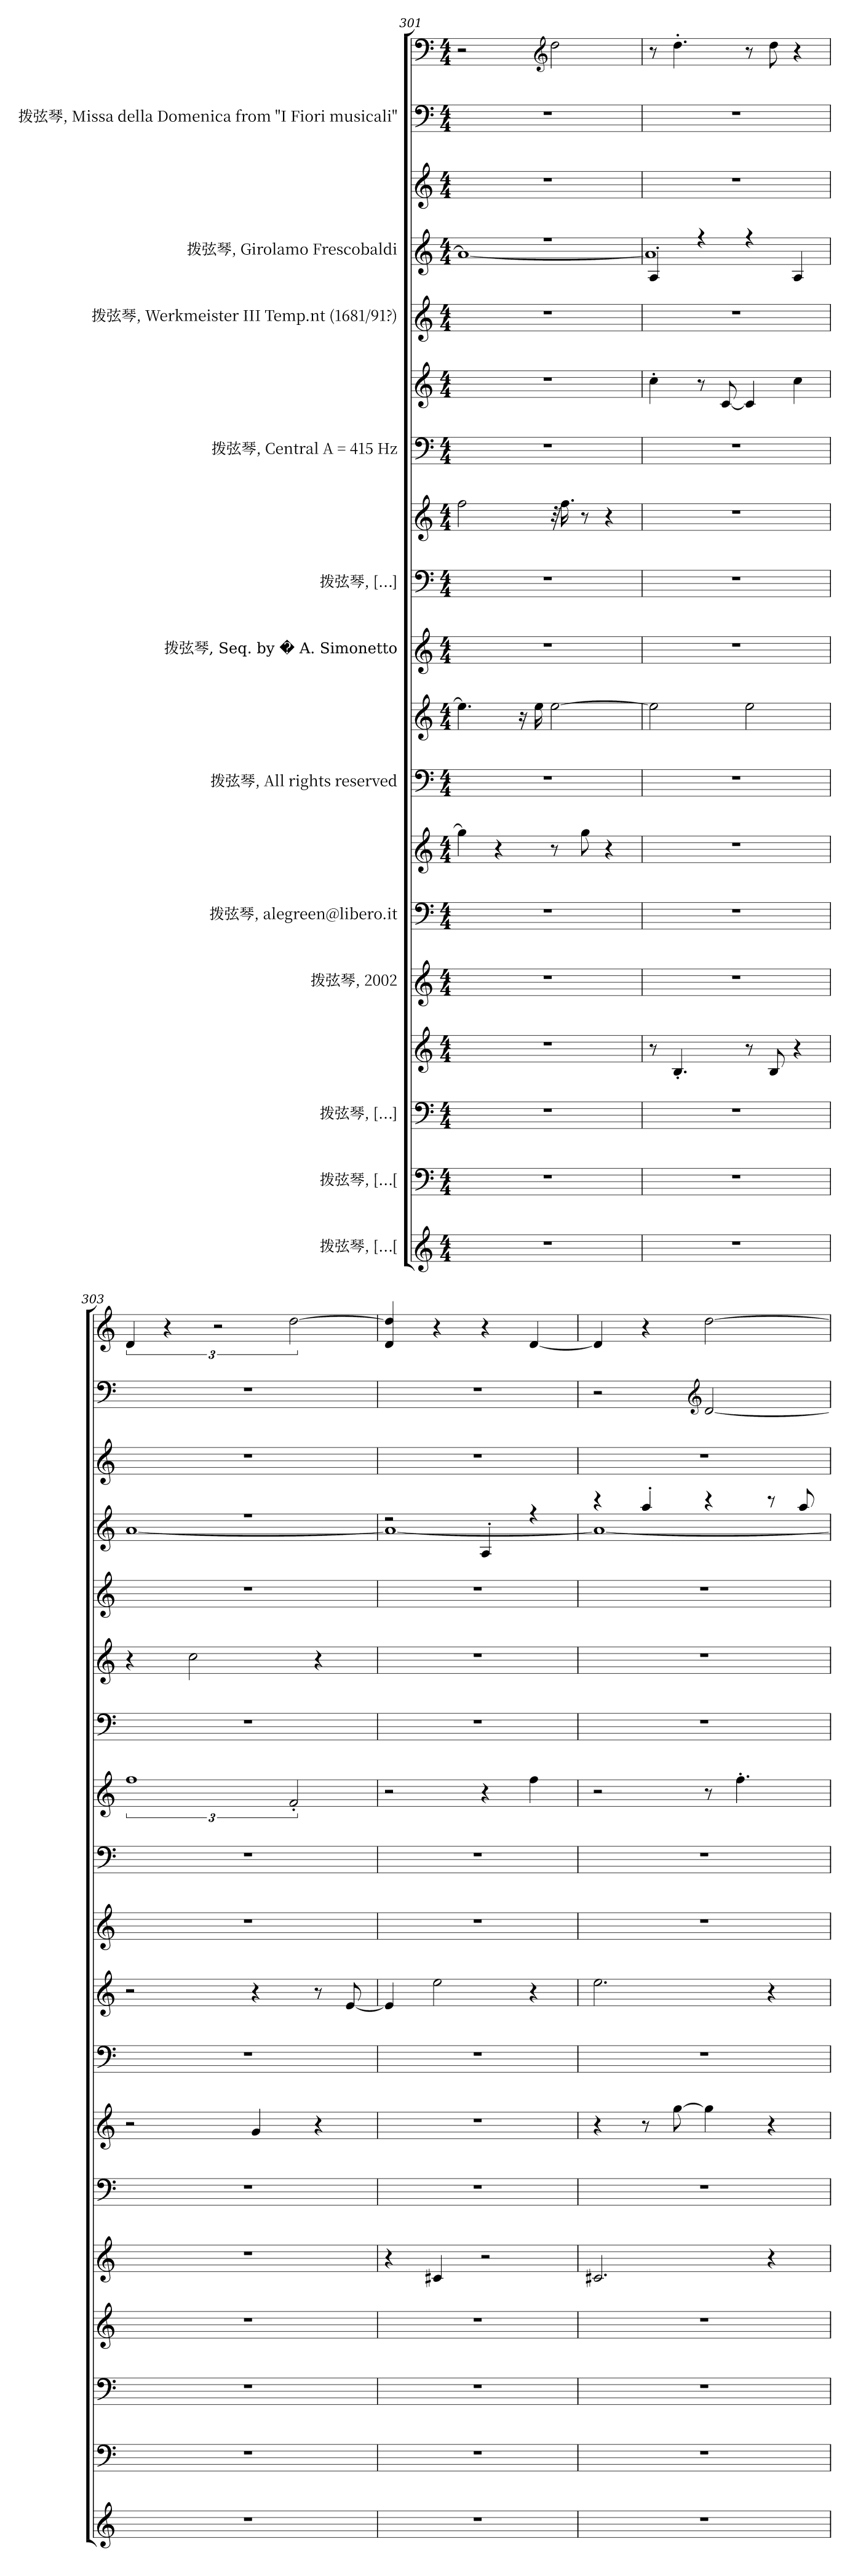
**kern	**kern	**kern	**kern	**kern	**kern	**kern	**kern	**kern	**kern	**kern	**kern	**kern	**kern	**kern	**kern	**kern	**kern	**kern
*part12	*part11	*part10	*part10	*part9	*part8	*part8	*part7	*part7	*part6	*part5	*part5	*part4	*part4	*part3	*part2	*part2	*part1	*part1
*staff19	*staff18	*staff17	*staff16	*staff15	*staff14	*staff13	*staff12	*staff11	*staff10	*staff9	*staff8	*staff7	*staff6	*staff5	*staff4	*staff3	*staff2	*staff1
*I"拨弦琴, [...[	*I"拨弦琴, [...[	*I"拨弦琴, [...]	*	*I"拨弦琴, 2002	*I"拨弦琴, alegreen@libero.it	*	*I"拨弦琴, All rights reserved	*	*I"拨弦琴, Seq. by � A. Simonetto	*I"拨弦琴, [...]	*	*I"拨弦琴, Central A = 415 Hz	*	*I"拨弦琴, Werkmeister III Temp.nt (1681/91?)	*I"拨弦琴, Girolamo Frescobaldi	*	*I"拨弦琴, Missa della Domenica from &quot;I Fiori musicali&quot;	*
*clefG2	*clefF4	*clefF4	*clefG2	*clefG2	*clefF4	*clefG2	*clefF4	*clefG2	*clefG2	*clefF4	*clefG2	*clefF4	*clefG2	*clefG2	*clefG2	*clefG2	*clefF4	*clefF4
*k[]	*k[]	*k[]	*k[]	*k[]	*k[]	*k[]	*k[]	*k[]	*k[]	*k[]	*k[]	*k[]	*k[]	*k[]	*k[]	*k[]	*k[]	*k[]
*M4/4	*M4/4	*M4/4	*M4/4	*M4/4	*M4/4	*M4/4	*M4/4	*M4/4	*M4/4	*M4/4	*M4/4	*M4/4	*M4/4	*M4/4	*M4/4	*M4/4	*M4/4	*M4/4
=301	=301	=301	=301	=301	=301	=301	=301	=301	=301	=301	=301	=301	=301	=301	=301	=301	=301	=301
*	*	*	*	*	*	*	*	*	*	*	*	*	*	*	*^	*	*	*
1r	1r	1r	1r	1r	1r	4gg\]	1r	4.ee\]	1r	1r	2ff\	1r	1r	1r	1r	1a_	1r	1r	2r
.	.	.	.	.	.	4r	.	.	.	.	.	.	.	.	.	.	.	.	.
.	.	.	.	.	.	.	.	16r	.	.	.	.	.	.	.	.	.	.	.
.	.	.	.	.	.	.	.	16ee\	.	.	.	.	.	.	.	.	.	.	.
*	*	*	*	*	*	*	*	*	*	*	*	*	*	*	*	*	*	*	*clefG2
.	.	.	.	.	.	8r	.	[2ee\	.	.	32r	.	.	.	.	.	.	.	2dd\
.	.	.	.	.	.	.	.	.	.	.	16.ff\	.	.	.	.	.	.	.	.
.	.	.	.	.	.	8gg\	.	.	.	.	8r	.	.	.	.	.	.	.	.
.	.	.	.	.	.	4r	.	.	.	.	4r	.	.	.	.	.	.	.	.
=302	=302	=302	=302	=302	=302	=302	=302	=302	=302	=302	=302	=302	=302	=302	=302	=302	=302	=302	=302
1r	1r	1r	8r	1r	1r	1r	1r	2ee\]	1r	1r	1r	1r	4cc'\	1r	4A'/	1a]	1r	1r	8r
.	.	.	4.B'/	.	.	.	.	.	.	.	.	.	.	.	.	.	.	.	4.dd'\
.	.	.	.	.	.	.	.	.	.	.	.	.	8r	.	4r	.	.	.	.
.	.	.	.	.	.	.	.	.	.	.	.	.	[8c/	.	.	.	.	.	.
.	.	.	8r	.	.	.	.	2ee\	.	.	.	.	4c/]	.	4r	.	.	.	8r
.	.	.	8B/	.	.	.	.	.	.	.	.	.	.	.	.	.	.	.	8dd\
.	.	.	4r	.	.	.	.	.	.	.	.	.	4cc\	.	4A/	.	.	.	4r
=303	=303	=303	=303	=303	=303	=303	=303	=303	=303	=303	=303	=303	=303	=303	=303	=303	=303	=303	=303
1r	1r	1r	1r	1r	1r	2r	1r	2r	1r	1r	3%2ff	1r	4r	1r	1r	[1a	1r	1r	6d/
.	.	.	.	.	.	.	.	.	.	.	.	.	.	.	.	.	.	.	6r
.	.	.	.	.	.	.	.	.	.	.	.	.	2cc\	.	.	.	.	.	.
.	.	.	.	.	.	.	.	.	.	.	.	.	.	.	.	.	.	.	3r
.	.	.	.	.	.	4g/	.	4r	.	.	.	.	.	.	.	.	.	.	.
.	.	.	.	.	.	.	.	.	.	.	3f'/	.	.	.	.	.	.	.	[3dd\
.	.	.	.	.	.	4r	.	8r	.	.	.	.	4r	.	.	.	.	.	.
.	.	.	.	.	.	.	.	[8e/	.	.	.	.	.	.	.	.	.	.	.
=304	=304	=304	=304	=304	=304	=304	=304	=304	=304	=304	=304	=304	=304	=304	=304	=304	=304	=304	=304
1r	1r	1r	1r	4r	1r	1r	1r	4e/]	1r	1r	2r	1r	1r	1r	2r	1a_	1r	1r	4d/ 4dd/]
.	.	.	.	4c#X/	.	.	.	2ee\	.	.	.	.	.	.	.	.	.	.	4r
.	.	.	.	2r	.	.	.	.	.	.	4r	.	.	.	4A'/	.	.	.	4r
.	.	.	.	.	.	.	.	4r	.	.	4ff\	.	.	.	4r	.	.	.	[4d/
!!LO:PB:g=z
=305	=305	=305	=305	=305	=305	=305	=305	=305	=305	=305	=305	=305	=305	=305	=305	=305	=305	=305	=305
1r	1r	1r	1r	2.c#X/	1r	4r	1r	2.ee\	1r	1r	2r	1r	1r	1r	4r	1a_	1r	2r	4d/]
.	.	.	.	.	.	8r	.	.	.	.	.	.	.	.	4aa'/	.	.	.	4r
.	.	.	.	.	.	[8gg\	.	.	.	.	.	.	.	.	.	.	.	.	.
*	*	*	*	*	*	*	*	*	*	*	*	*	*	*	*	*	*	*clefG2	*
.	.	.	.	.	.	4gg\]	.	.	.	.	8r	.	.	.	4r	.	.	[2d/	[2dd\
.	.	.	.	.	.	.	.	.	.	.	4.ff'\	.	.	.	.	.	.	.	.
.	.	.	.	4r	.	4r	.	4r	.	.	.	.	.	.	8r	.	.	.	.
.	.	.	.	.	.	.	.	.	.	.	.	.	.	.	8aa/	.	.	.	.
*	*	*	*	*	*	*	*	*	*	*	*	*	*	*	*v	*v	*	*	*
=	=	=	=	=	=	=	=	=	=	=	=	=	=	=	=	=	=	=
*-	*-	*-	*-	*-	*-	*-	*-	*-	*-	*-	*-	*-	*-	*-	*-	*-	*-	*-
